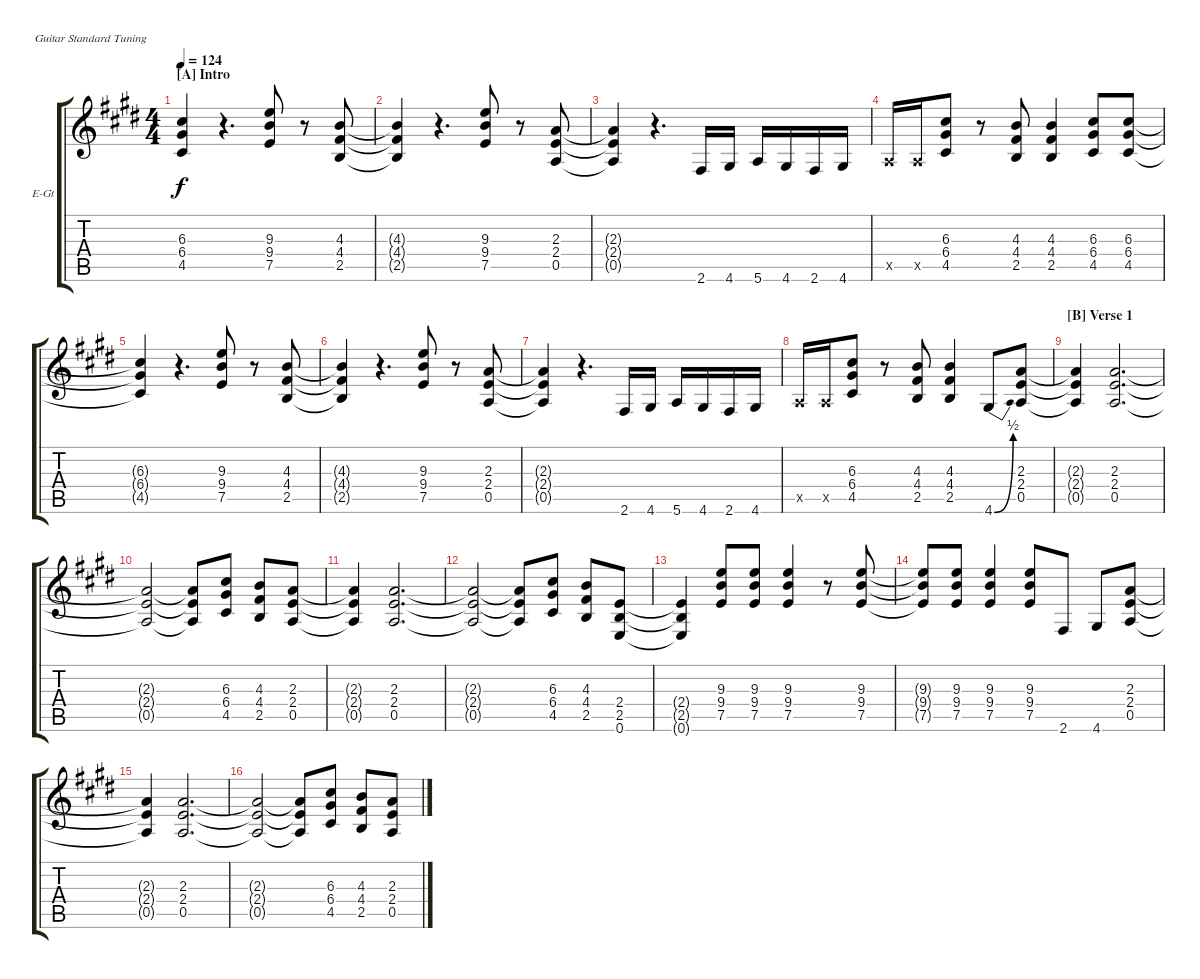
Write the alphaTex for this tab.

\defaultSystemsLayout 4
\bracketExtendMode groupsimilarinstruments
\firstSystemTrackNameOrientation horizontal
\otherSystemsTrackNameOrientation horizontal
\track ("Electric Guitar" "E-Gt") {instrument overdrivenguitar}
\staff {score tabs}
\tuning (E4 B3 G3 D3 A2 E2)
\ts (4 4)
\section ("A" "Intro")
\tempo 124
\clef g2
\scale
0.544118
\ks e
(6.3 6.4 4.5).4{dy f instrument overdrivenguitar} r.4{d} (9.3 9.4 7.5).8 r.8 (4.3 4.4 2.5).8 |
\scale
0.227941 (4.3{t} 4.4{t} 2.5{t}).4 r.4{d} (9.3 9.4 7.5).8 r.8 (2.3 2.4 0.5).8 |
\scale
0.227941 (2.3{t} 2.4{t} 0.5{t}).4 r.4{d} 2.6.16 4.6.16 5.6.16 4.6.16 2.6.16 4.6.16 |
\scale
0.333333 0.5{x}.16 0.5{x}.16 (6.3 6.4 4.5).8 r.8 (4.3 4.4 2.5).8 (4.3 4.4 2.5).4 (6.3 6.4 4.5).8 (6.3 6.4 4.5).8 |
\scale
0.333333 (6.3{t} 6.4{t} 4.5{t}).4 r.4{d} (9.3 9.4 7.5).8 r.8 (4.3 4.4 2.5).8 |
\scale
0.333333 (4.3{t} 4.4{t} 2.5{t}).4 r.4{d} (9.3 9.4 7.5).8 r.8 (2.3 2.4 0.5).8 |
\scale
0.333333 (2.3{t} 2.4{t} 0.5{t}).4 r.4{d} 2.6.16 4.6.16 5.6.16 4.6.16 2.6.16 4.6.16 |
\scale
0.333333 0.5{x}.16 0.5{x}.16 (6.3 6.4 4.5).8 r.8 (4.3 4.4 2.5).8 (4.3 4.4 2.5).4 4.6{be (bend 0 0 60 2)}.8 (2.3 2.4 0.5).8 |
\section ("B" "Verse 1")
\scale
0.333333 (2.3{t} 2.4{t} 0.5{t}).4 (2.3 2.4 0.5).2{d} |
\scale
0.333333 (2.3{t} 2.4{t} 0.5{t}).2 (2.3{t} 2.4{t} 0.5{t}).8 (6.3 6.4 4.5).8 (4.3 4.4 2.5).8 (2.3 2.4 0.5).8 |
\scale
0.333333 (2.3{t} 2.4{t} 0.5{t}).4 (2.3 2.4 0.5).2{d} |
\scale
0.333333 (2.3{t} 2.4{t} 0.5{t}).2 (2.3{t} 2.4{t} 0.5{t}).8 (6.3 6.4 4.5).8 (4.3 4.4 2.5).8 (2.4 2.5 0.6).8 |
\scale
0.333333 (2.4{t} 2.5{t} 0.6{t}).4 (9.3 9.4 7.5).8 (9.3 9.4 7.5).8 (9.3 9.4 7.5).4 r.8 (9.3 9.4 7.5).8 |
\scale
0.333333 (9.3{t} 9.4{t} 7.5{t}).8 (9.3 9.4 7.5).8 (9.3 9.4 7.5).4 (9.3 9.4 7.5).8 2.6.8 4.6.8 (2.3 2.4 0.5).8 |
\scale
0.333333 (2.3{t} 2.4{t} 0.5{t}).4 (2.3 2.4 0.5).2{d} |
\scale
0.333333 (2.3{t} 2.4{t} 0.5{t}).2 (2.3{t} 2.4{t} 0.5{t}).8 (6.3 6.4 4.5).8 (4.3 4.4 2.5).8 (2.3 2.4 0.5).8
